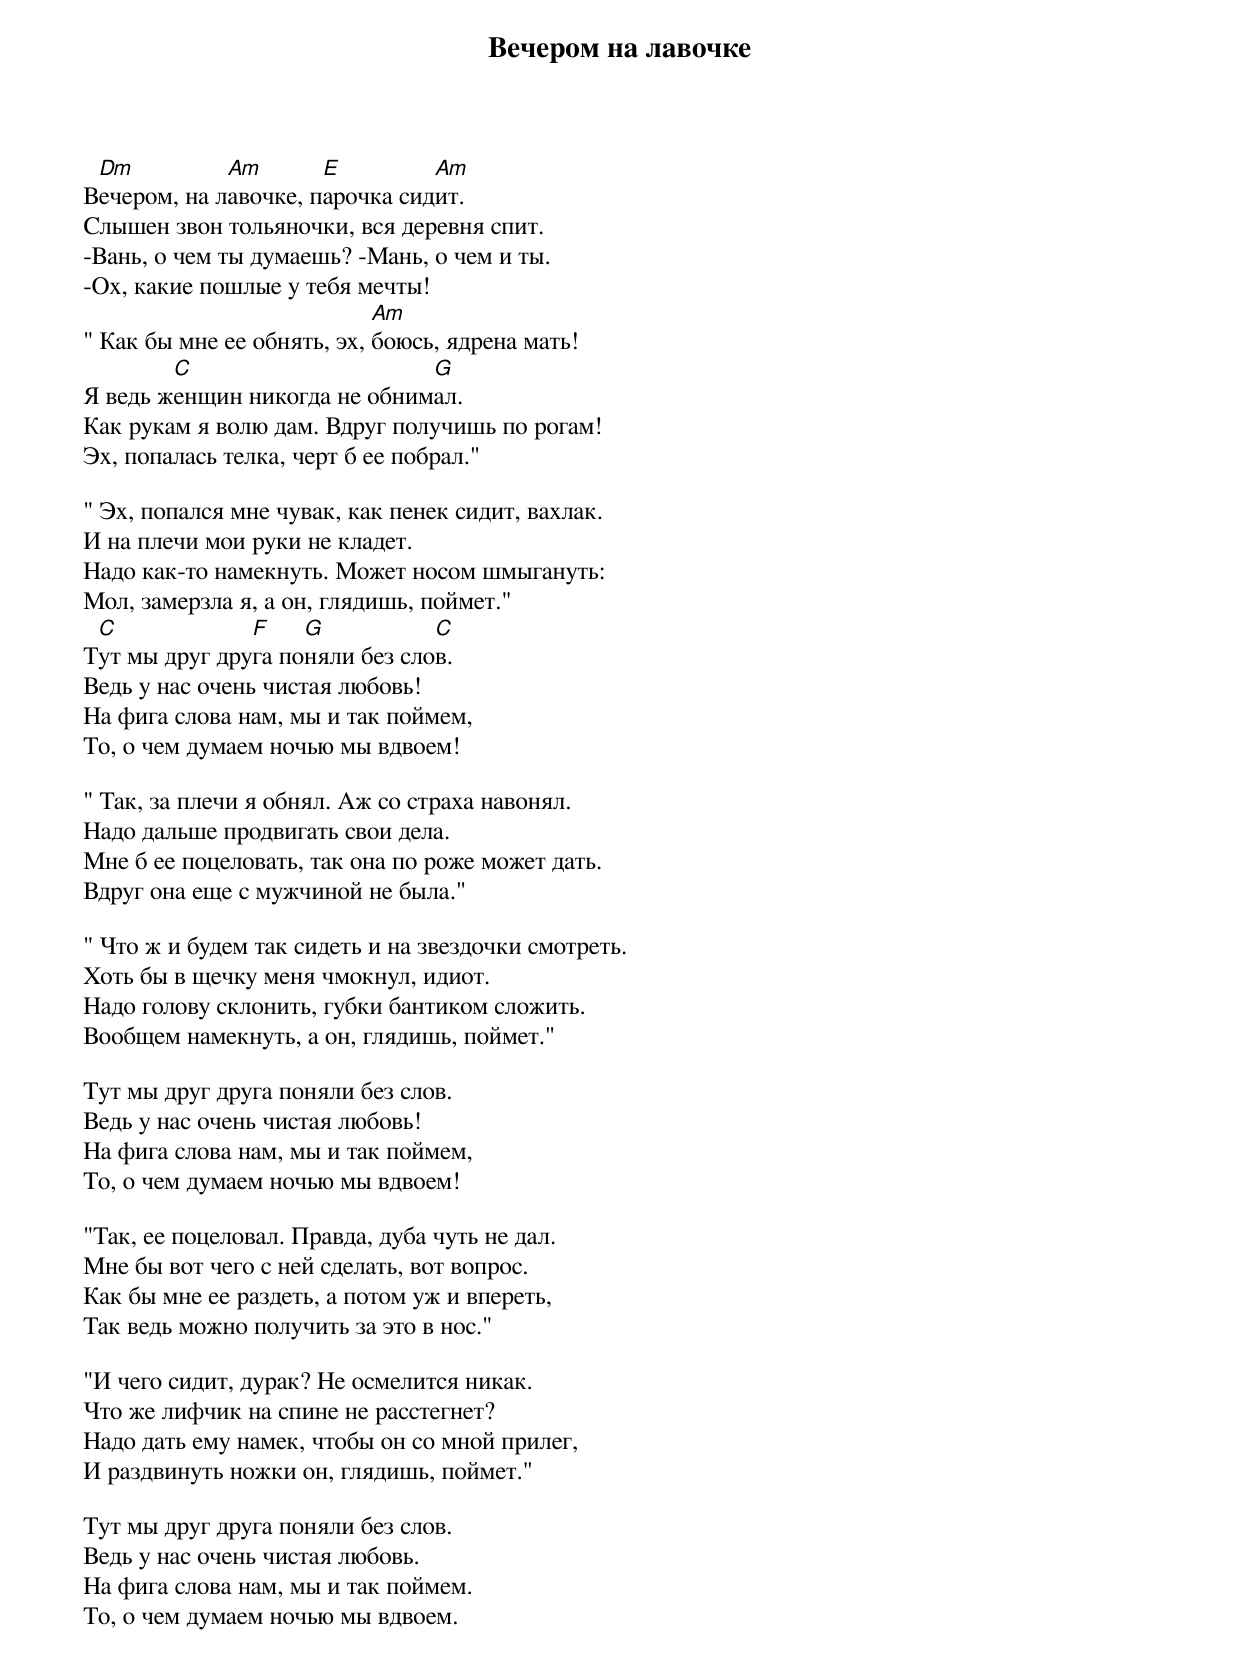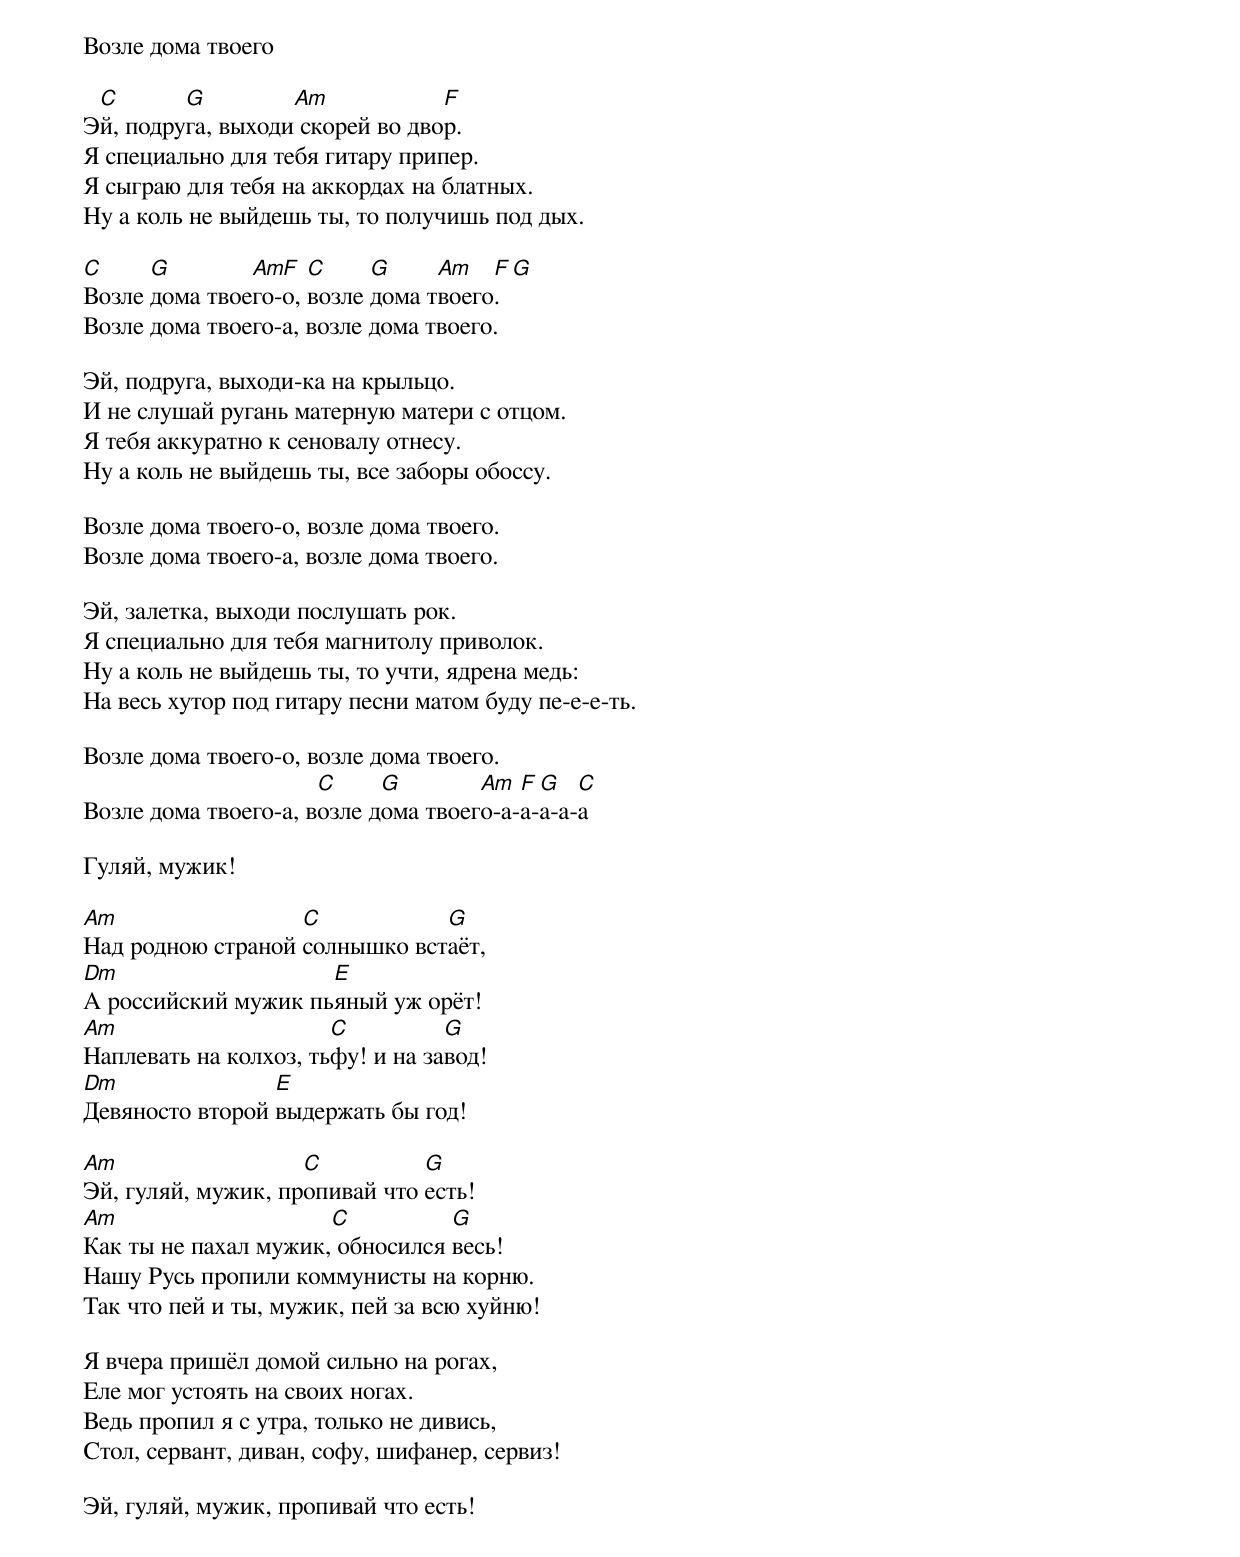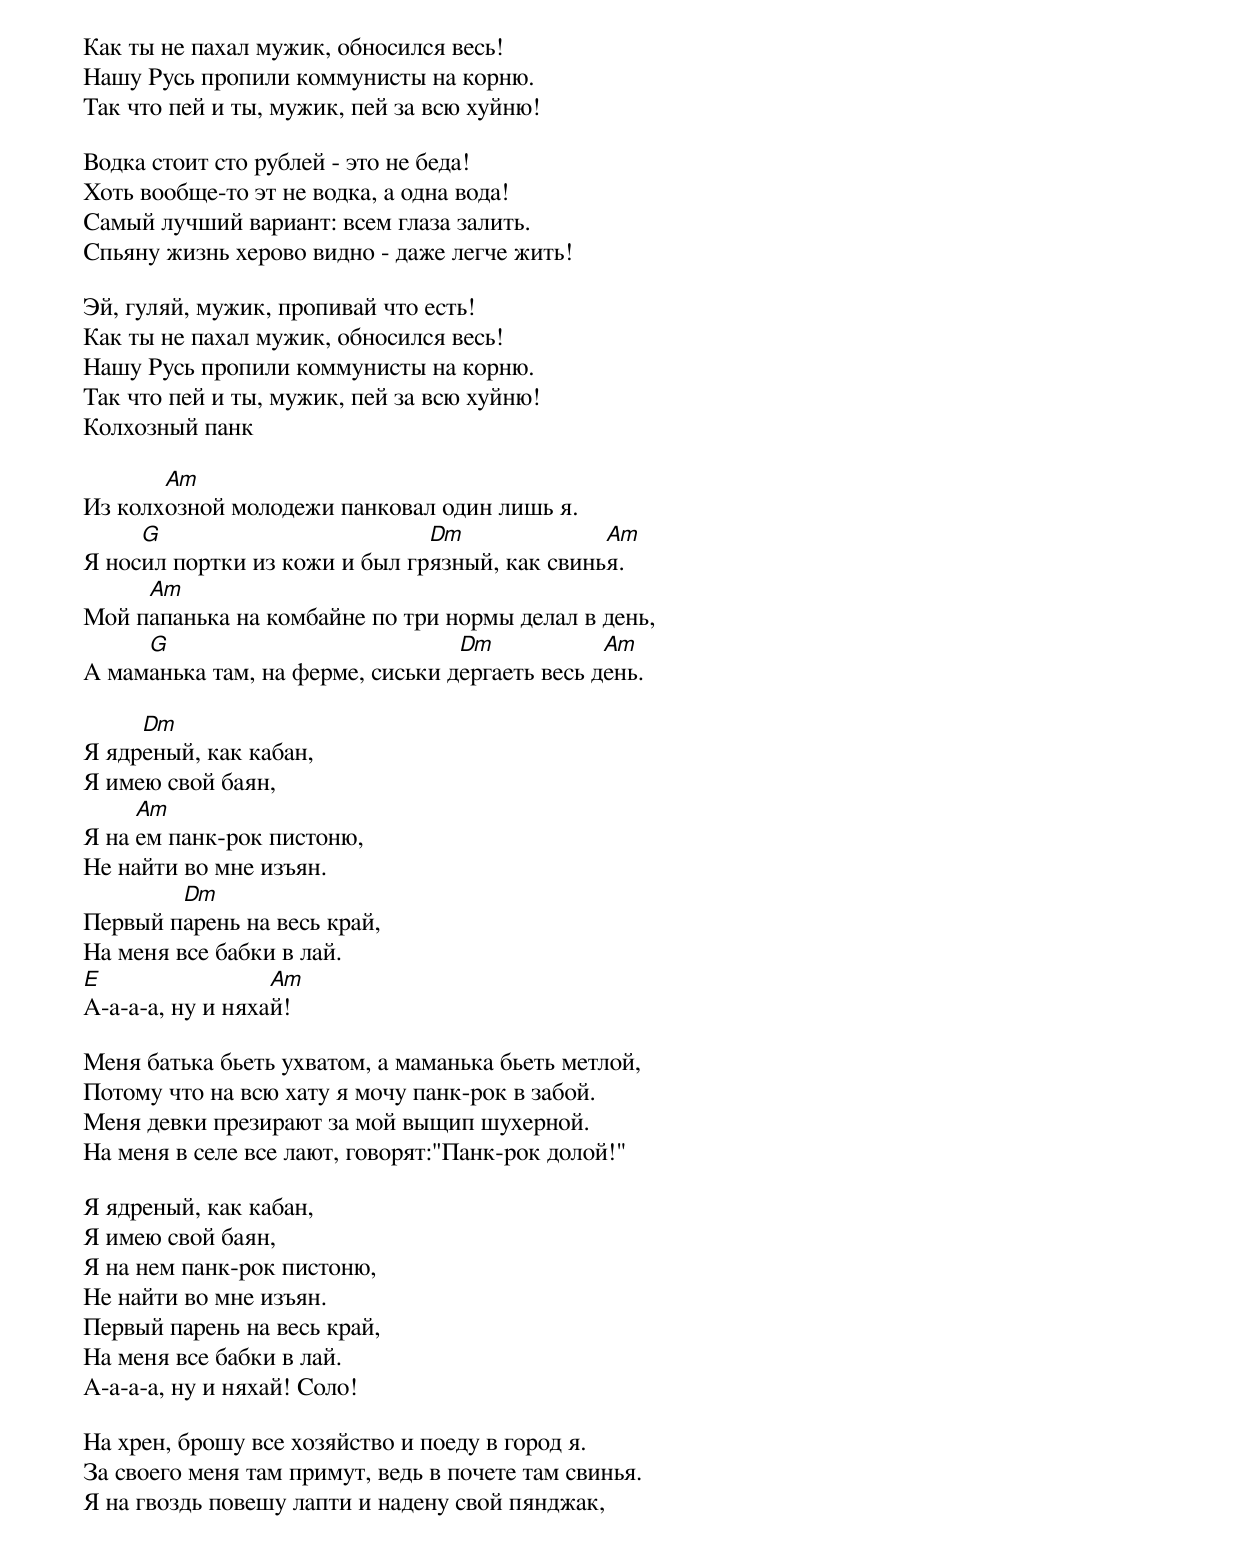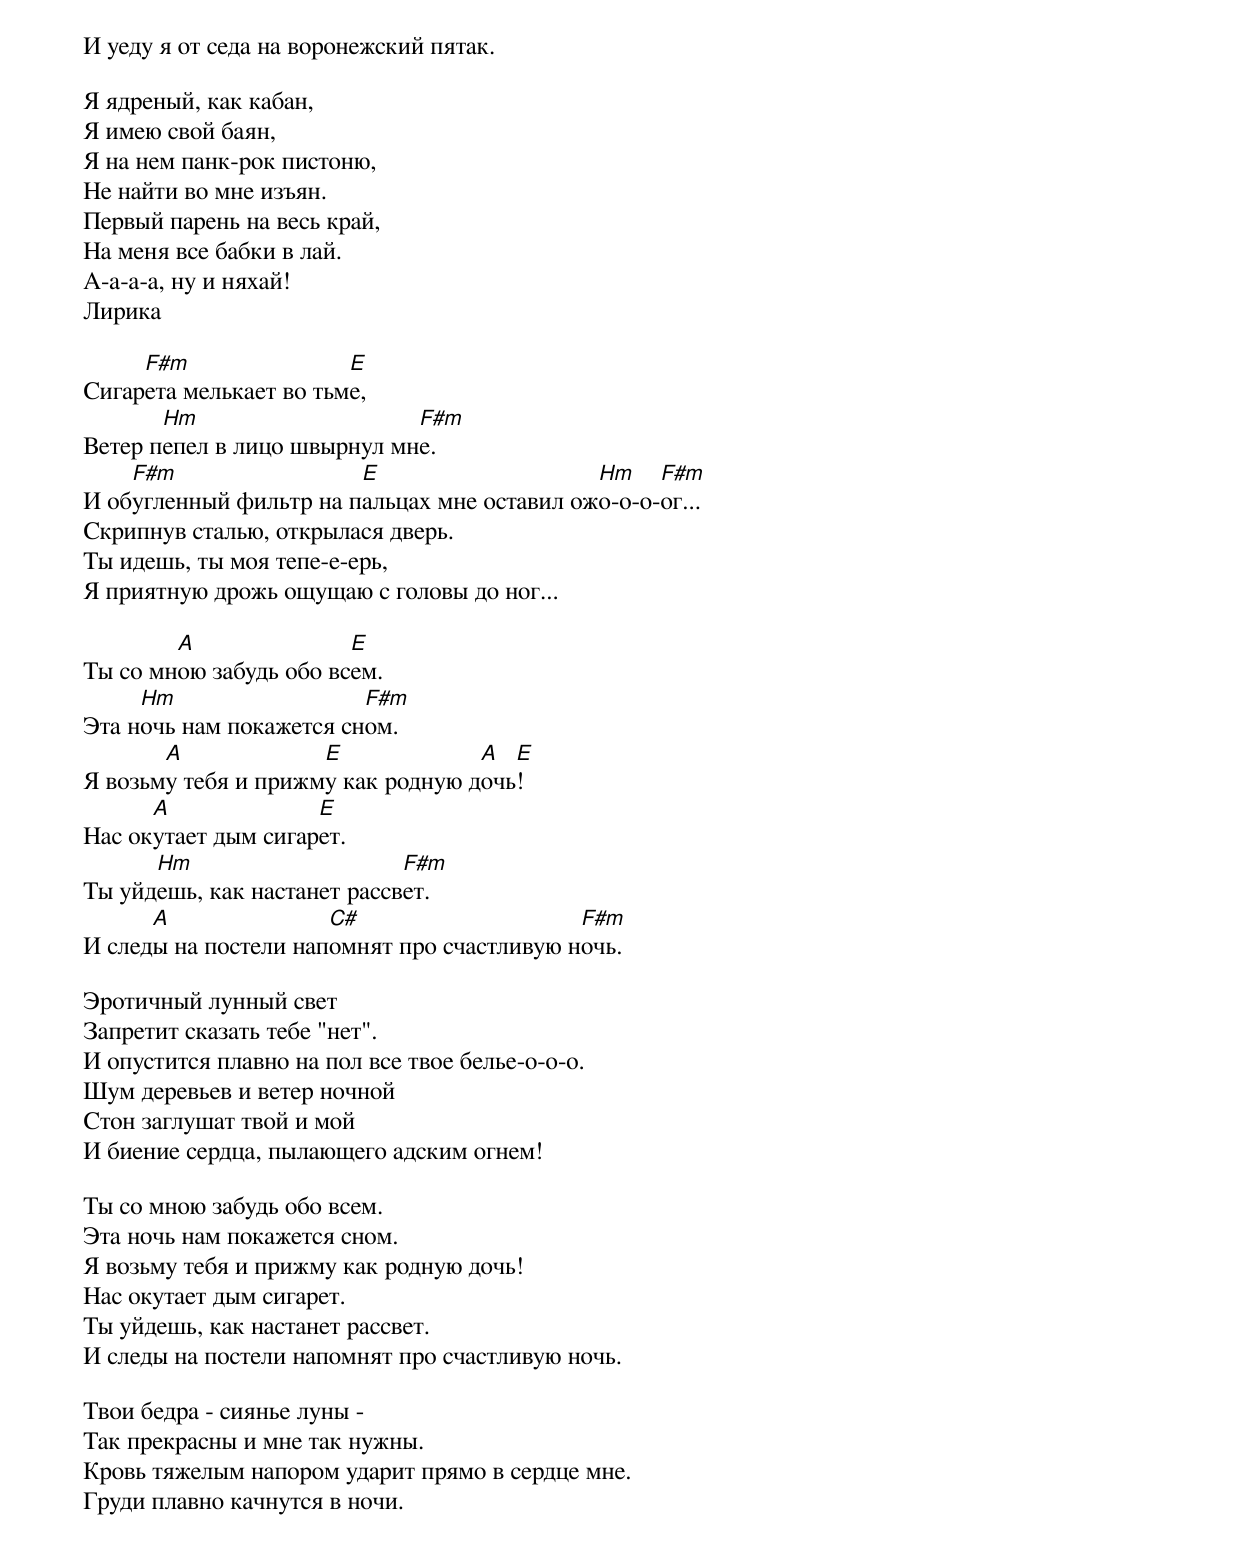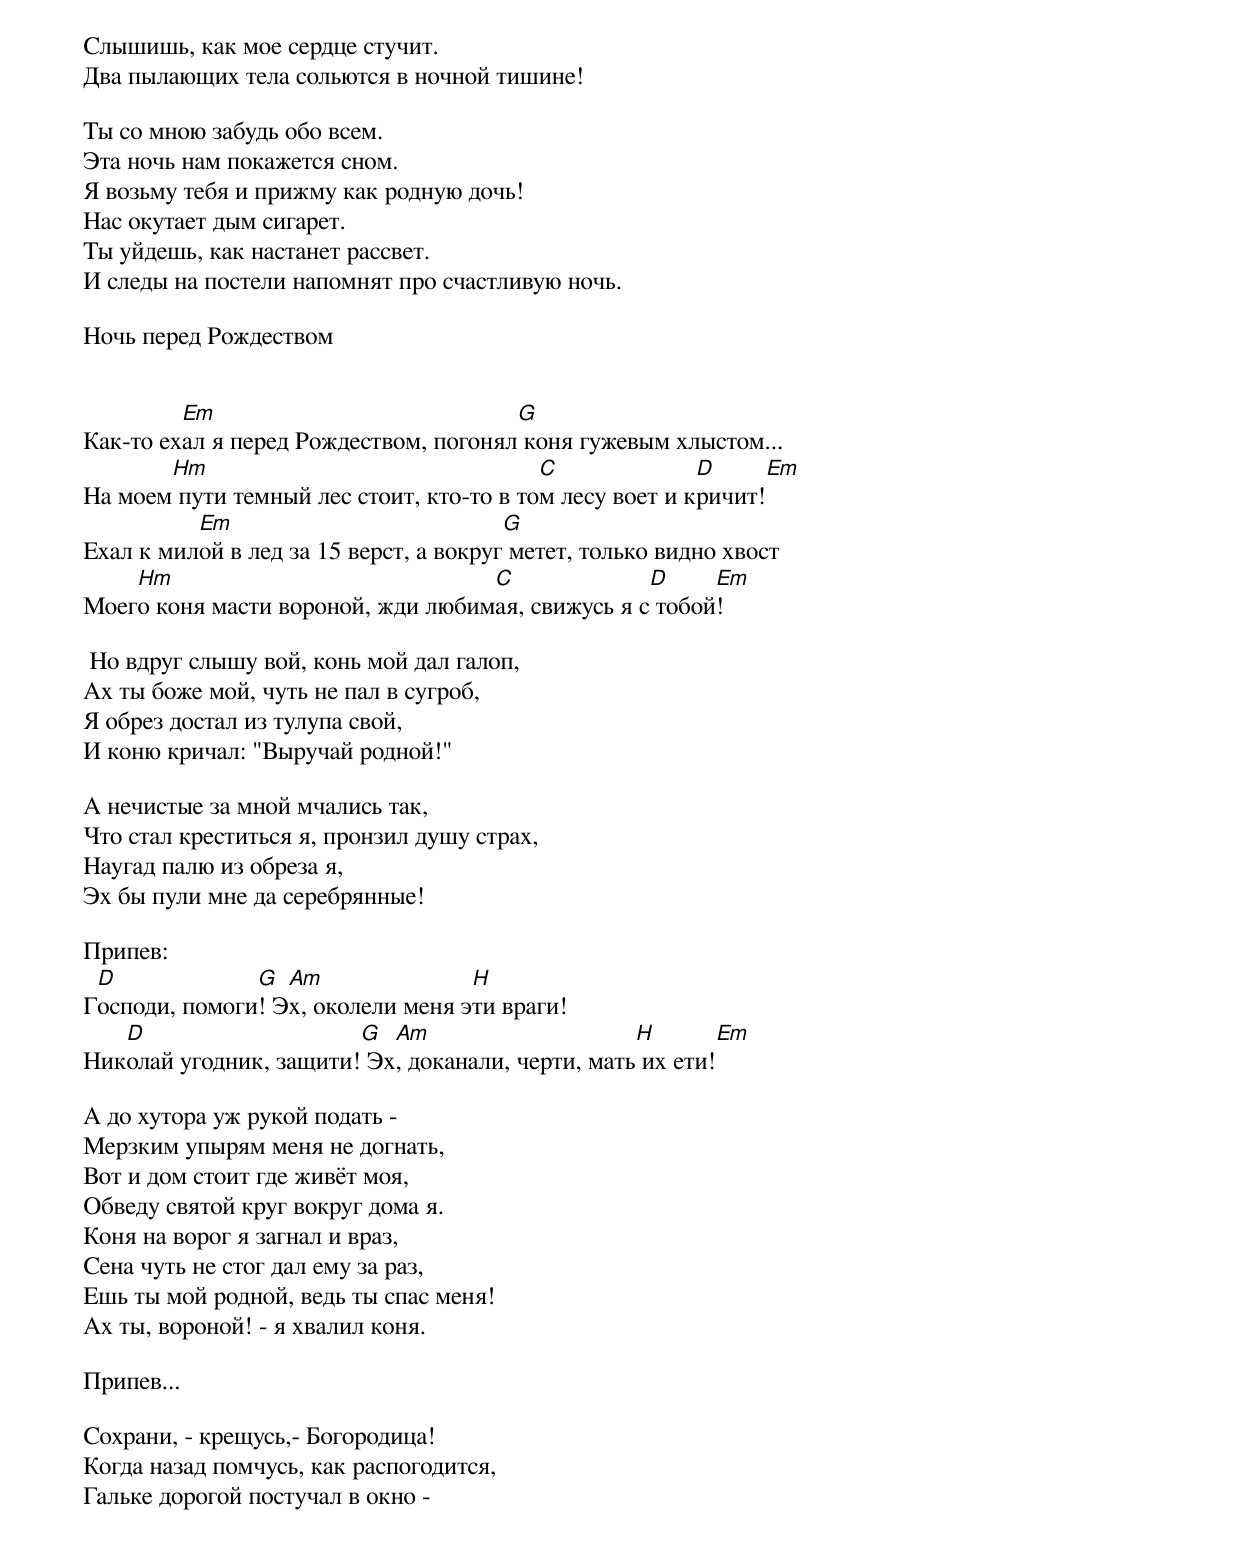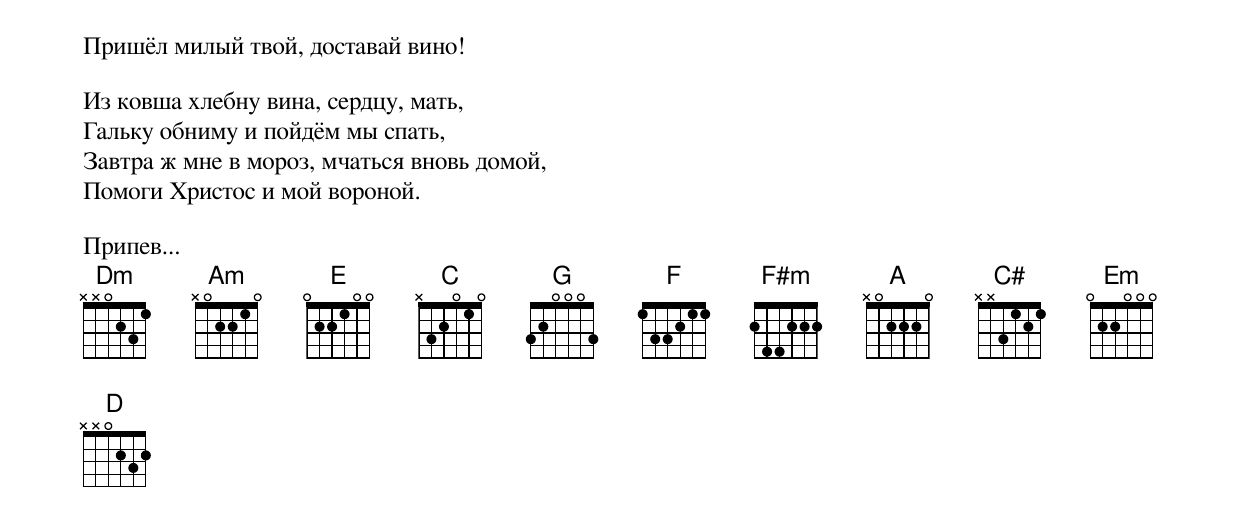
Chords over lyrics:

Вечером на лавочке

 Dm          Am       E         Am
Вечером, на лавочке, парочка сидит.
Слышен звон тольяночки, вся деревня спит.
-Вань, о чем ты думаешь? -Мань, о чем и ты.
-Ох, какие пошлые у тебя мечты!
                            Am
" Как бы мне ее обнять, эх, боюсь, ядрена мать!
        C                     G
Я ведь женщин никогда не обнимал.
Как рукам я волю дам. Вдруг получишь по рогам!
Эх, попалась телка, черт б ее побрал."

" Эх, попался мне чувак, как пенек сидит, вахлак.
И на плечи мои руки не кладет.
Надо как-то намекнуть. Может носом шмыгануть:
Мол, замерзла я, а он, глядишь, поймет."
 C             F    G           C
Тут мы друг друга поняли без слов.
Ведь у нас очень чистая любовь!
На фига слова нам, мы и так поймем,
То, о чем думаем ночью мы вдвоем!

" Так, за плечи я обнял. Аж со страха навонял.
Надо дальше продвигать свои дела.
Мне б ее поцеловать, так она по роже может дать.
Вдруг она еще с мужчиной не была."

" Что ж и будем так сидеть и на звездочки смотреть.
Хоть бы в щечку меня чмокнул, идиот.
Надо голову склонить, губки бантиком сложить.
Вообщем намекнуть, а он, глядишь, поймет."

Тут мы друг друга поняли без слов.
Ведь у нас очень чистая любовь!
На фига слова нам, мы и так поймем,
То, о чем думаем ночью мы вдвоем!

"Так, ее поцеловал. Правда, дуба чуть не дал.
Мне бы вот чего с ней сделать, вот вопрос.
Как бы мне ее раздеть, а потом уж и впереть,
Так ведь можно получить за это в нос."

"И чего сидит, дурак? Не осмелится никак.
Что же лифчик на спине не расстегнет?
Надо дать ему намек, чтобы он со мной прилег,
И раздвинуть ножки он, глядишь, поймет."

Тут мы друг друга поняли без слов.
Ведь у нас очень чистая любовь.
На фига слова нам, мы и так поймем.
То, о чем думаем ночью мы вдвоем.
Возле дома твоего

 C       G         Am            F
Эй, подруга, выходи скорей во двор.
Я специально для тебя гитару припер.
Я сыграю для тебя на аккордах на блатных.
Ну а коль не выйдешь ты, то получишь под дых.

C     G        AmF   C     G     Am   F G
Возле дома твоего-о, возле дома твоего.
Возле дома твоего-а, возле дома твоего.

Эй, подруга, выходи-ка на крыльцо.
И не слушай ругань матерную матери с отцом.
Я тебя аккуратно к сеновалу отнесу.
Ну а коль не выйдешь ты, все заборы обоссу.

Возле дома твоего-о, возле дома твоего.
Возле дома твоего-а, возле дома твоего.

Эй, залетка, выходи послушать рок.
Я специально для тебя магнитолу приволок.
Ну а коль не выйдешь ты, то учти, ядрена медь:
На весь хутор под гитару песни матом буду пе-е-е-ть.

Возле дома твоего-о, возле дома твоего.
                      C     G        Am  F G   C
Возле дома твоего-а, возле дома твоего-а-а-а-а-а

Гуляй, мужик!

Am                 C           G
Над родною страной солнышко встаёт,
Dm                   E
А российский мужик пьяный уж орёт!
Am                     C          G
Наплевать на колхоз, тьфу! и на завод!
Dm               E
Девяносто второй выдержать бы год!

Am                  C          G
Эй, гуляй, мужик, пропивай что есть!
Am                    C          G
Как ты не пахал мужик, обносился весь!
Нашу Русь пропили коммунисты на корню.
Так что пей и ты, мужик, пей за всю хуйню!

Я вчера пришёл домой сильно на рогах,
Еле мог устоять на своих ногах.
Ведь пропил я с утра, только не дивись,
Стол, сервант, диван, софу, шифанер, сервиз!

Эй, гуляй, мужик, пропивай что есть!
Как ты не пахал мужик, обносился весь!
Нашу Русь пропили коммунисты на корню.
Так что пей и ты, мужик, пей за всю хуйню!

Водка стоит сто рублей - это не беда!
Хоть вообще-то эт не водка, а одна вода!
Cамый лучший вариант: всем глаза залить.
Спьяну жизнь херово видно - даже легче жить!

Эй, гуляй, мужик, пропивай что есть!
Как ты не пахал мужик, обносился весь!
Нашу Русь пропили коммунисты на корню.
Так что пей и ты, мужик, пей за всю хуйню!
Колхозный панк

       Am
Из колхозной молодежи панковал один лишь я.
     G                         Dm              Am
Я носил портки из кожи и был грязный, как свинья.
     Am
Мой папанька на комбайне по три нормы делал в день,
     G                            Dm            Am
А маманька там, на ферме, сиськи дергаеть весь день.

     Dm
Я ядреный, как кабан,
Я имею свой баян,
     Am
Я на ем панк-рок пистоню,
Не найти во мне изъян.
        Dm
Первый парень на весь край,
На меня все бабки в лай.
E                 Am
А-а-а-а, ну и няхай!

Меня батька бьеть ухватом, а маманька бьеть метлой,
Потому что на всю хату я мочу панк-рок в забой.
Меня девки презирают за мой выщип шухерной.
На меня в селе все лают, говорят:"Панк-рок долой!"

Я ядреный, как кабан,
Я имею свой баян,
Я на нем панк-рок пистоню,
Не найти во мне изъян.
Первый парень на весь край,
На меня все бабки в лай.
А-а-а-а, ну и няхай! Соло!

На хрен, брошу все хозяйство и поеду в город я.
За своего меня там примут, ведь в почете там свинья.
Я на гвоздь повешу лапти и надену свой пянджак,
И уеду я от седа на воронежский пятак.

Я ядреный, как кабан,
Я имею свой баян,
Я на нем панк-рок пистоню,
Не найти во мне изъян.
Первый парень на весь край,
На меня все бабки в лай.
А-а-а-а, ну и няхай!
Лирика

     F#m                E
Сигарета мелькает во тьме,
       Hm                    F#m
Ветер пепел в лицо швырнул мне.
    F#m                 E                    Hm    F#m
И обугленный фильтр на пальцах мне оставил ожо-о-о-ог...
Скрипнув сталью, открылася дверь.
Ты идешь, ты моя тепе-е-ерь,
Я приятную дрожь ощущаю с головы до ног...

        A               E
Ты со мною забудь обо всем.
     Hm                  F#m
Эта ночь нам покажется сном.
       A             E             A  E
Я возьму тебя и прижму как родную дочь!
      A              E
Нас окутает дым сигарет.
      Hm                     F#m
Ты уйдешь, как настанет рассвет.
      A               C#                    F#m
И следы на постели напомнят про счастливую ночь.

Эротичный лунный свет
Запретит сказать тебе "нет".
И опустится плавно на пол все твое белье-о-о-о.
Шум деревьев и ветер ночной
Стон заглушат твой и мой
И биение сердца, пылающего адским огнем!

Ты со мною забудь обо всем.
Эта ночь нам покажется сном.
Я возьму тебя и прижму как родную дочь!
Нас окутает дым сигарет.
Ты уйдешь, как настанет рассвет.
И следы на постели напомнят про счастливую ночь.

Твои бедра - сиянье луны -
Так прекрасны и мне так нужны.
Кровь тяжелым напором ударит прямо в сердце мне.
Груди плавно качнутся в ночи.
Слышишь, как мое сердце стучит.
Два пылающих тела сольются в ночной тишине!

Ты со мною забудь обо всем.
Эта ночь нам покажется сном.
Я возьму тебя и прижму как родную дочь!
Нас окутает дым сигарет.
Ты уйдешь, как настанет рассвет.
И следы на постели напомнят про счастливую ночь.

Ночь перед Рождеством


         Em                            G
Как-то ехал я перед Рождеством, погонял коня гужевым хлыстом...
       Hm                                 C              D      Em
На моем пути темный лес стоит, кто-то в том лесу воет и кричит!
          Em                            G
Ехал к милой в лед за 15 верст, а вокруг метет, только видно хвост
    Hm                             C              D     Em
Моего коня масти вороной, жди любимая, свижусь я с тобой!

 Но вдруг слышу вой, конь мой дал галоп,
Ах ты боже мой, чуть не пал в сугроб,
Я обрез достал из тулупа свой,
И коню кричал: "Выручай родной!"

А нечистые за мной мчались так,
Что стал креститься я, пронзил душу страх,
Наугад палю из обреза я,
Эх бы пули мне да серебрянные!

Припев:
 D             G  Am               H
Господи, помоги! Эх, околели меня эти враги!
   D                    G  Am                     H          Em
Николай угодник, защити! Эх, доканали, черти, мать их ети!

А до хутора уж рукой подать -
Мерзким упырям меня не догнать,
Вот и дом стоит где живёт моя,
Обведу святой круг вокруг дома я.
Коня на ворог я загнал и враз,
Сена чуть не стог дал ему за раз,
Ешь ты мой родной, ведь ты спас меня!
Ах ты, вороной! - я хвалил коня.

Припев...

Сохрани, - крещусь,- Богородица!
Когда назад помчусь, как распогодится,
Гальке дорогой постучал в окно -
Пришёл милый твой, доставай вино!

Из ковша хлебну вина, сердцу, мать,
Гальку обниму и пойдём мы спать,
Завтра ж мне в мороз, мчаться вновь домой,
Помоги Христос и мой вороной.

Припев...
